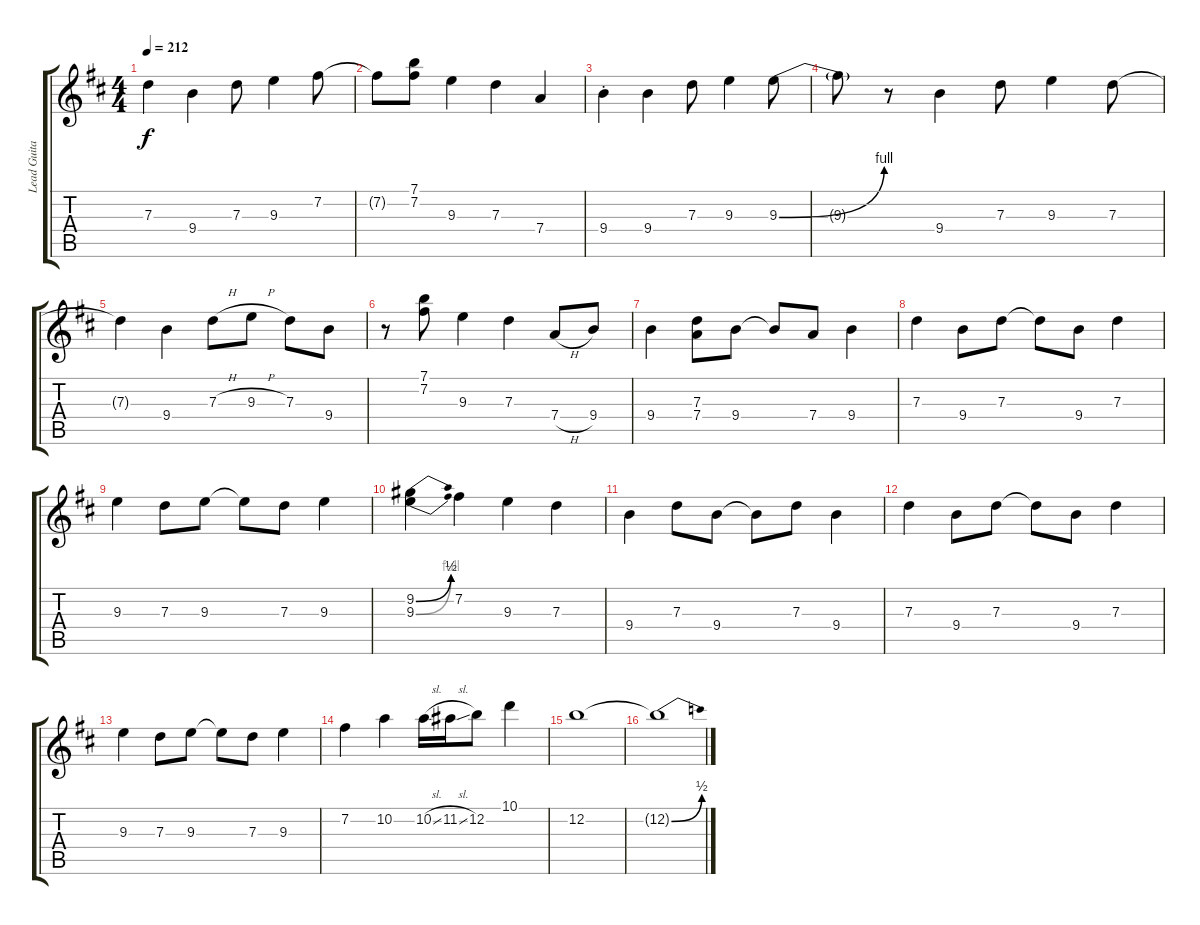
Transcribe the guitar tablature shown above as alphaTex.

\track ("Lead Guitar" "Lead Guita") {instrument overdrivenguitar}
\staff {score tabs}
\tuning (E4 B3 G3 D3 A2 E2) {hide}
\ts (4 4)
\tempo 212
\clef g2
\ks d
7.3{t}.4{dy f} 9.4.4 7.3.8 9.3.4 7.2.8 |
7.2{t}.8 (7.1 7.2).8 9.3.4 7.3.4 7.4.4 |
9.4{st}.4 9.4.4 7.3.8 9.3.4 9.3{be (bend 0 0 60 4)}.8 |
9.3{t}.8 r.8 9.4.4 7.3.8 9.3.4 7.3.8 |
7.3{t}.4 9.4.4 7.3{h}.8 9.3{h}.8 7.3.8 9.4.8 |
r.8 (7.1 7.2).8 9.3.4 7.3.4 7.4{h}.8 9.4.8 |
9.4.4 (7.3 7.4).8 9.4.8 9.4{t}.8 7.4.8 9.4.4 |
7.3.4 9.4.8 7.3.8 7.3{t}.8 9.4.8 7.3.4 |
9.3.4 7.3.8 9.3.8 9.3{t}.8 7.3.8 9.3.4 |
(9.2{be (bend 0 0 60 2)} 9.3{be (bend 0 0 60 4)}).4 7.2.4 9.3.4 7.3.4 |
9.4.4 7.3.8 9.4.8 9.4{t}.8 7.3.8 9.4.4 |
7.3.4 9.4.8 7.3.8 7.3{t}.8 9.4.8 7.3.4 |
9.3.4 7.3.8 9.3.8 9.3{t}.8 7.3.8 9.3.4 |
7.2.4 10.2.4 10.2{sl}.16 11.2{sl}.16 12.2.8 10.1.4 |
12.2.1 |
12.2{be (bend 0 0 60 2) t}.1
